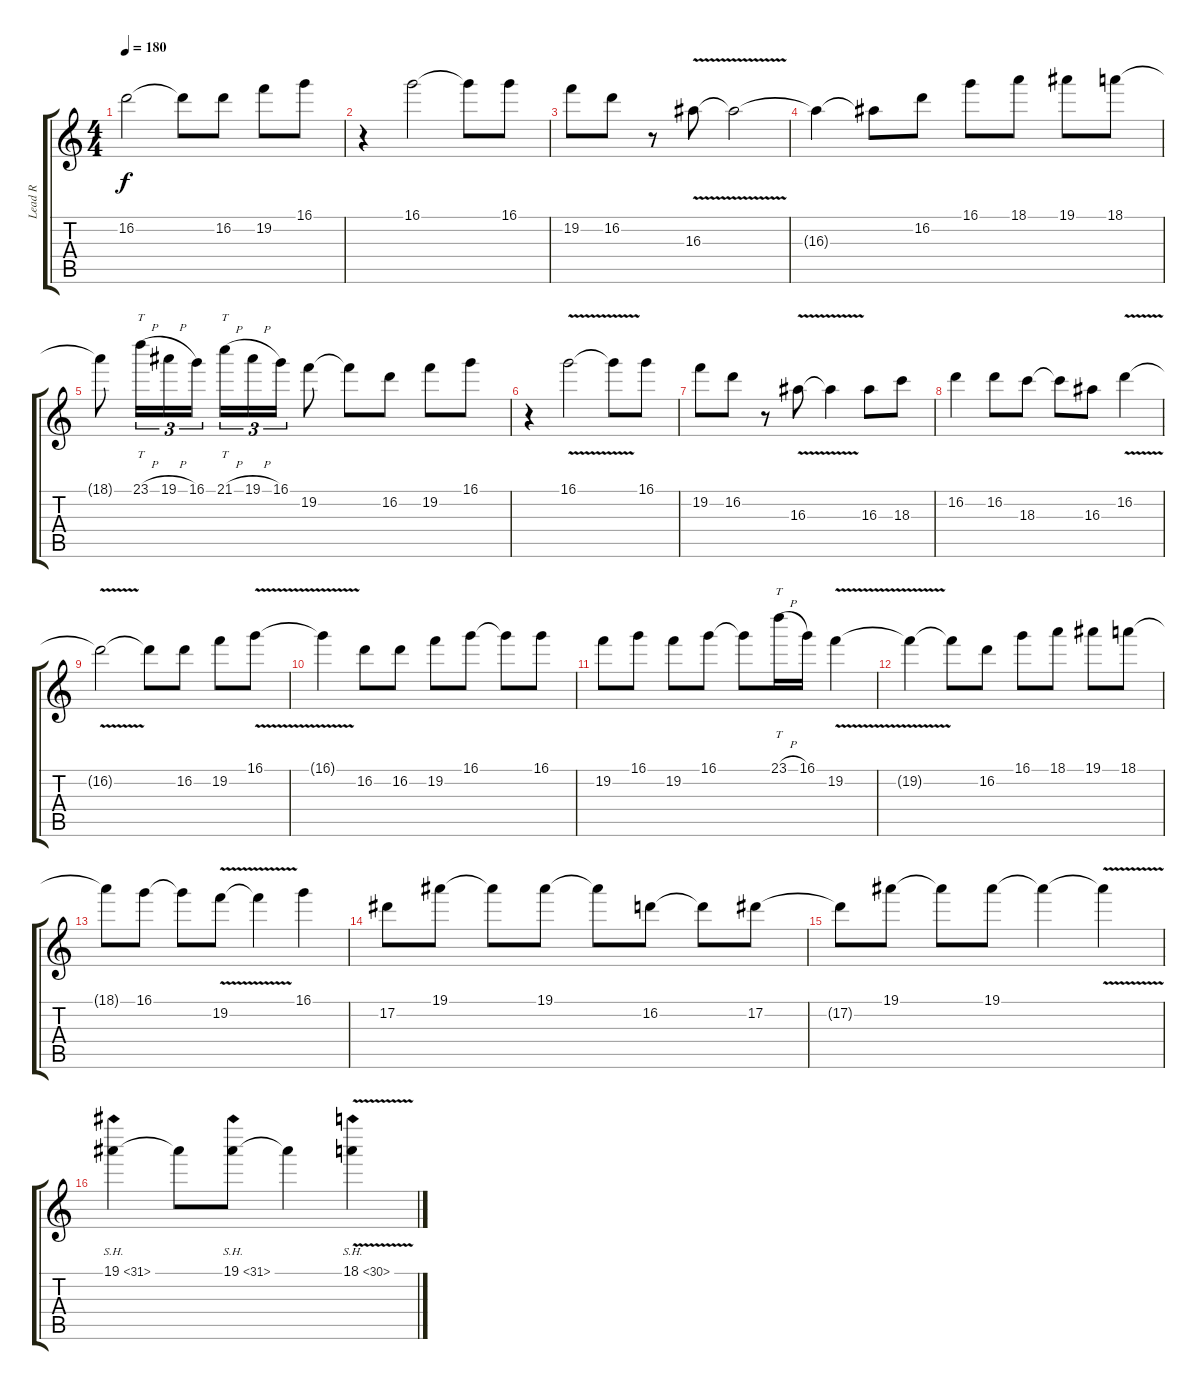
\track ("Lead R" "Lead R") {instrument distortionguitar}
\staff {score tabs}
\tuning (Eb4 Bb3 Gb3 Db3 Ab2 Eb2) {hide}
\ts (4 4)
\tempo 180
\clef g2
\ks c
16.2{t}.2{dy f} 16.2{t}.8 16.2.8 19.2.8 16.1.8 |
r.4 16.1.2 16.1{t}.8 16.1.8 |
19.2.8 16.2.8 r.8 16.3{v}.8 16.3{t}.2 |
16.3{t}.4 16.3{t}.8 16.2.8 16.1.8 18.1.8 19.1.8 18.1.8 |
18.1{t}.8 23.1{h}.16{tt tu (3 2)} 19.1{h}.16{tu (3 2)} 16.1.16{tu (3 2)} 21.1{h}.16{tt tu (3 2)} 19.1{h}.16{tu (3 2)} 16.1.16{tu (3 2)} 19.2.8 19.2{t}.8 16.2.8 19.2.8 16.1.8 |
r.4 16.1{v}.2 16.1{t}.8 16.1.8 |
19.2.8 16.2.8 r.8 16.3{v}.8 16.3{t}.4 16.3.8 18.3.8 |
16.2.4 16.2.8 18.3.8 18.3{t}.8 16.3.8 16.2{v}.4 |
16.2{t}.2 16.2{t}.8 16.2.8 19.2.8 16.1{v}.8 |
16.1{t}.4 16.2.8 16.2.8 19.2.8 16.1.8 16.1{t}.8 16.1.8 |
19.2.8 16.1.8 19.2.8 16.1.8 16.1{t}.8 23.1{h}.16{tt} 16.1.16 19.2{v}.4 |
19.2{t}.4 19.2{t}.8 16.2.8 16.1.8 18.1.8 19.1.8 18.1.8 |
18.1{t}.8 16.1.8 16.1{t}.8 19.2{v}.8 19.2{t}.4 16.1.4 |
17.2.8 19.1.8 19.1{t}.8 19.1.8 19.1{t}.8 16.2.8 16.2{t}.8 17.2.8 |
17.2{t}.8 19.1.8 19.1{t}.8 19.1.8 19.1{t}.4 19.1{v t}.4 |
19.1{sh 12}.4 19.1{t}.8 19.1{sh 12}.8 19.1{t}.4 18.1{sh 12 v}.4
